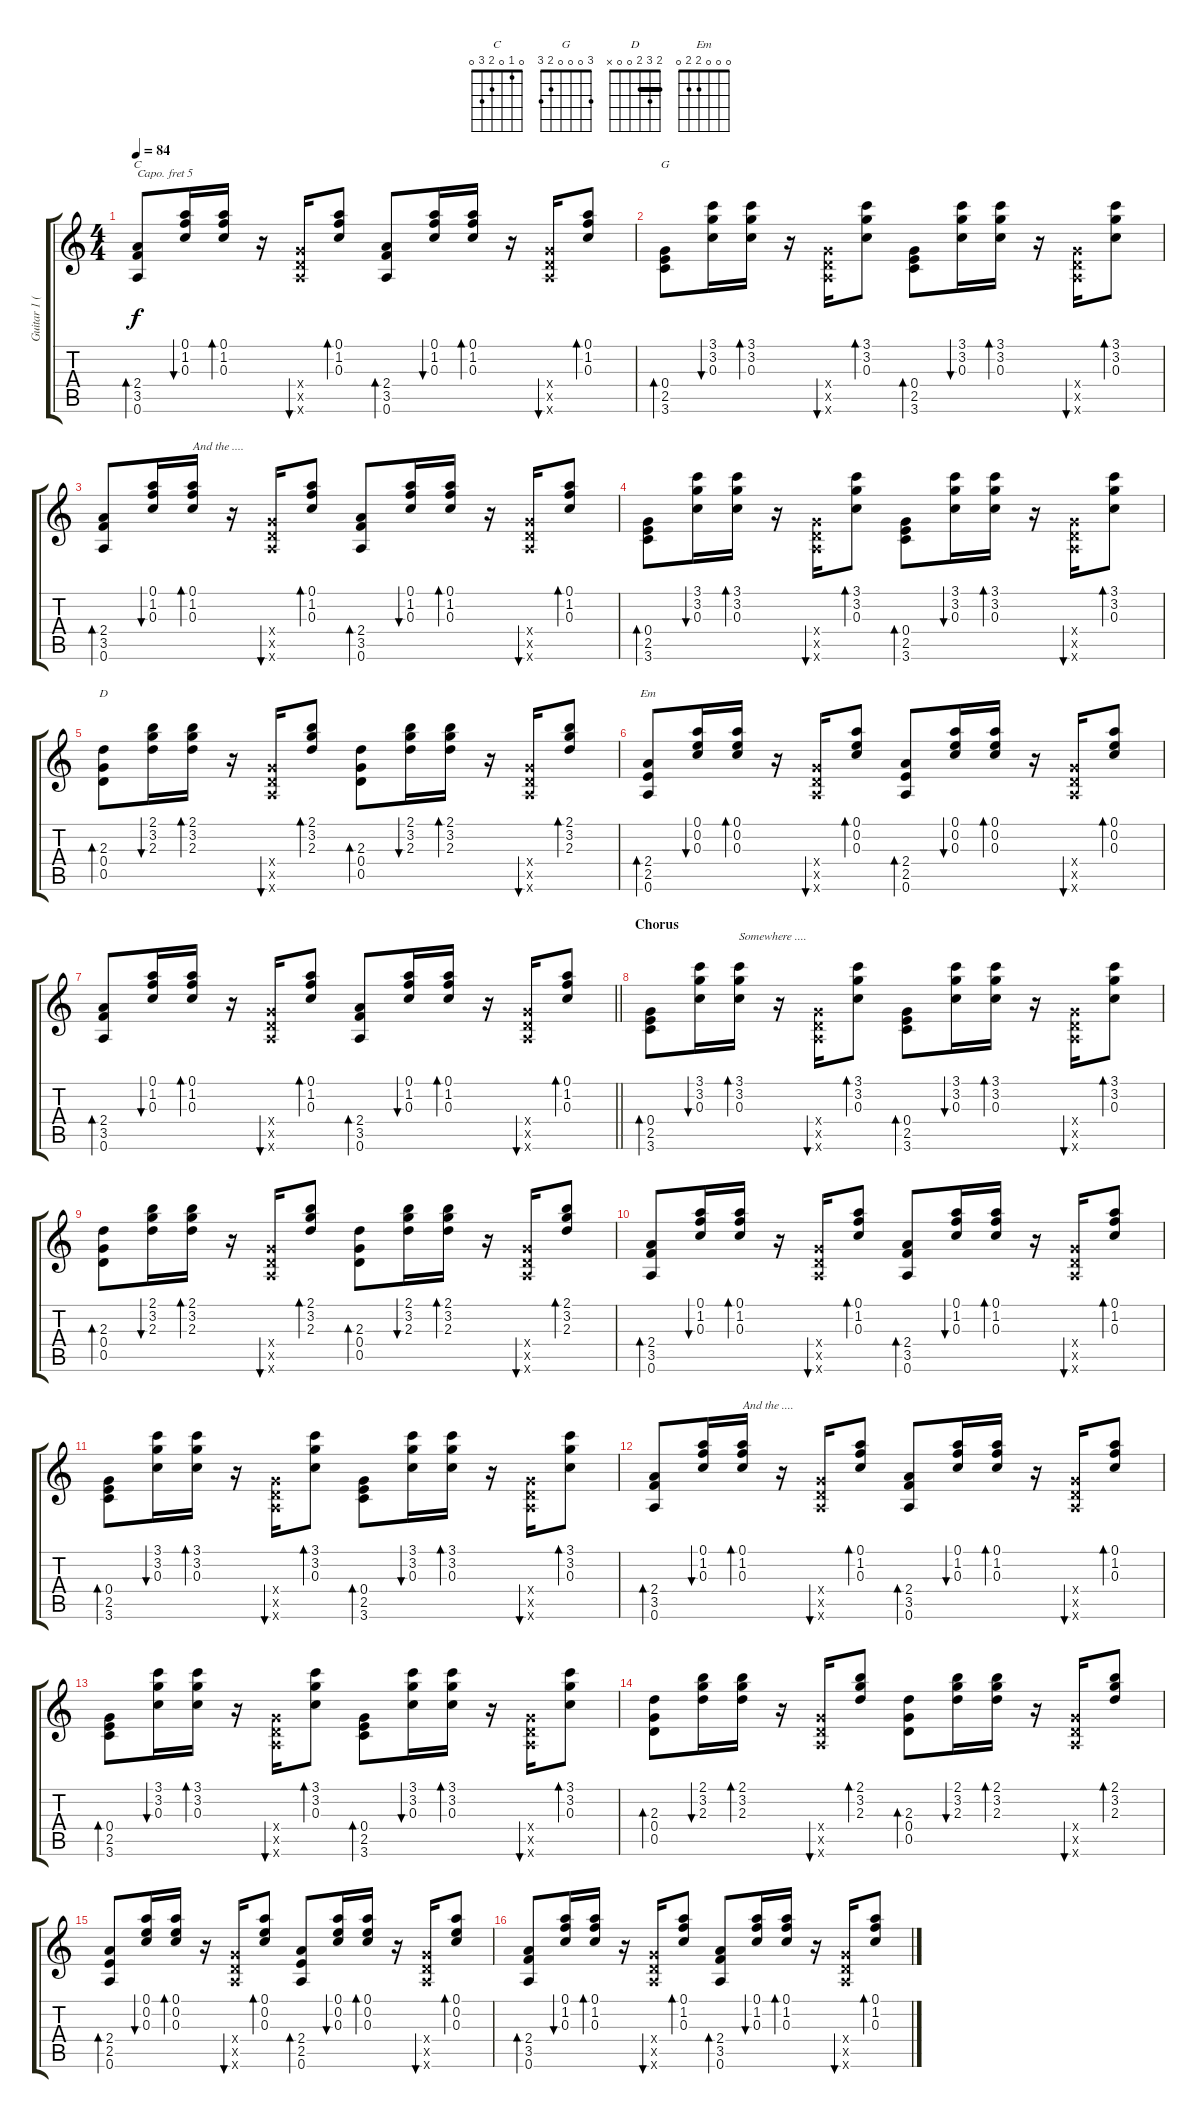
\track ("Guitar 1 (Capo 5)" "Guitar 1 (") {instrument electricguitarjazz}
\staff {score tabs}
\capo 5
\tuning (E4 B3 G3 D3 A2 E2) {hide}
\chord ("C" 0 1 0 2 3 0)
\chord ("G" 3 0 0 0 2 3)
\chord ("D" 2 3 2 0 0 x) {barre 2}
\chord ("Em" 0 0 0 2 2 0)
\ts (4 4)
\tempo 84
\clef g2
\ks c
(2.4 3.5 0.6).8{bd 60 ch "C" dy f} (0.1 1.2 0.3).16{bu 60} (0.1 1.2 0.3).16{bd 60} r.16 (0.4{x} 0.5{x} 0.6{x}).16{bu 60} (0.1 1.2 0.3).8{bd 60} (2.4 3.5 0.6).8{bd 60} (0.1 1.2 0.3).16{bu 60} (0.1 1.2 0.3).16{bd 60} r.16 (0.4{x} 0.5{x} 0.6{x}).16{bu 60} (0.1 1.2 0.3).8{bd 60} |
(0.4 2.5 3.6).8{bd 60 ch "G"} (3.1 3.2 0.3).16{bu 60} (3.1 3.2 0.3).16{bd 60} r.16 (0.4{x} 0.5{x} 0.6{x}).16{bu 60} (3.1 3.2 0.3).8{bd 60} (0.4 2.5 3.6).8{bd 60} (3.1 3.2 0.3).16{bu 60} (3.1 3.2 0.3).16{bd 60} r.16 (0.4{x} 0.5{x} 0.6{x}).16{bu 60} (3.1 3.2 0.3).8{bd 60} |
(2.4 3.5 0.6).8{bd 60} (0.1 1.2 0.3).16{bu 60} (0.1 1.2 0.3).16{bd 60 txt "And the ...."} r.16 (0.4{x} 0.5{x} 0.6{x}).16{bu 60} (0.1 1.2 0.3).8{bd 60} (2.4 3.5 0.6).8{bd 60} (0.1 1.2 0.3).16{bu 60} (0.1 1.2 0.3).16{bd 60} r.16 (0.4{x} 0.5{x} 0.6{x}).16{bu 60} (0.1 1.2 0.3).8{bd 60} |
(0.4 2.5 3.6).8{bd 60} (3.1 3.2 0.3).16{bu 60} (3.1 3.2 0.3).16{bd 60} r.16 (0.4{x} 0.5{x} 0.6{x}).16{bu 60} (3.1 3.2 0.3).8{bd 60} (0.4 2.5 3.6).8{bd 60} (3.1 3.2 0.3).16{bu 60} (3.1 3.2 0.3).16{bd 60} r.16 (0.4{x} 0.5{x} 0.6{x}).16{bu 60} (3.1 3.2 0.3).8{bd 60} |
(2.3 0.4 0.5).8{bd 60 ch "D"} (2.1 3.2 2.3).16{bu 60} (2.1 3.2 2.3).16{bd 60} r.16 (0.4{x} 0.5{x} 0.6{x}).16{bu 60} (2.1 3.2 2.3).8{bd 60} (2.3 0.4 0.5).8{bd 60} (2.1 3.2 2.3).16{bu 60} (2.1 3.2 2.3).16{bd 60} r.16 (0.4{x} 0.5{x} 0.6{x}).16{bu 60} (2.1 3.2 2.3).8{bd 60} |
(2.4 2.5 0.6).8{bd 60 ch "Em"} (0.1 0.2 0.3).16{bu 60} (0.1 0.2 0.3).16{bd 60} r.16 (0.4{x} 0.5{x} 0.6{x}).16{bu 60} (0.1 0.2 0.3).8{bd 60} (2.4 2.5 0.6).8{bd 60} (0.1 0.2 0.3).16{bu 60} (0.1 0.2 0.3).16{bd 60} r.16 (0.4{x} 0.5{x} 0.6{x}).16{bu 60} (0.1 0.2 0.3).8{bd 60} |
\barLineRight lightlight
(2.4 3.5 0.6).8{bd 60} (0.1 1.2 0.3).16{bu 60} (0.1 1.2 0.3).16{bd 60} r.16 (0.4{x} 0.5{x} 0.6{x}).16{bu 60} (0.1 1.2 0.3).8{bd 60} (2.4 3.5 0.6).8{bd 60} (0.1 1.2 0.3).16{bu 60} (0.1 1.2 0.3).16{bd 60} r.16 (0.4{x} 0.5{x} 0.6{x}).16{bu 60} (0.1 1.2 0.3).8{bd 60} |
\section ("" "Chorus")
(0.4 2.5 3.6).8{bd 60} (3.1 3.2 0.3).16{bu 60} (3.1 3.2 0.3).16{bd 60 txt "Somewhere ...."} r.16 (0.4{x} 0.5{x} 0.6{x}).16{bu 60} (3.1 3.2 0.3).8{bd 60} (0.4 2.5 3.6).8{bd 60} (3.1 3.2 0.3).16{bu 60} (3.1 3.2 0.3).16{bd 60} r.16 (0.4{x} 0.5{x} 0.6{x}).16{bu 60} (3.1 3.2 0.3).8{bd 60} |
(2.3 0.4 0.5).8{bd 60} (2.1 3.2 2.3).16{bu 60} (2.1 3.2 2.3).16{bd 60} r.16 (0.4{x} 0.5{x} 0.6{x}).16{bu 60} (2.1 3.2 2.3).8{bd 60} (2.3 0.4 0.5).8{bd 60} (2.1 3.2 2.3).16{bu 60} (2.1 3.2 2.3).16{bd 60} r.16 (0.4{x} 0.5{x} 0.6{x}).16{bu 60} (2.1 3.2 2.3).8{bd 60} |
(2.4 3.5 0.6).8{bd 60} (0.1 1.2 0.3).16{bu 60} (0.1 1.2 0.3).16{bd 60} r.16 (0.4{x} 0.5{x} 0.6{x}).16{bu 60} (0.1 1.2 0.3).8{bd 60} (2.4 3.5 0.6).8{bd 60} (0.1 1.2 0.3).16{bu 60} (0.1 1.2 0.3).16{bd 60} r.16 (0.4{x} 0.5{x} 0.6{x}).16{bu 60} (0.1 1.2 0.3).8{bd 60} |
(0.4 2.5 3.6).8{bd 60} (3.1 3.2 0.3).16{bu 60} (3.1 3.2 0.3).16{bd 60} r.16 (0.4{x} 0.5{x} 0.6{x}).16{bu 60} (3.1 3.2 0.3).8{bd 60} (0.4 2.5 3.6).8{bd 60} (3.1 3.2 0.3).16{bu 60} (3.1 3.2 0.3).16{bd 60} r.16 (0.4{x} 0.5{x} 0.6{x}).16{bu 60} (3.1 3.2 0.3).8{bd 60} |
(2.4 3.5 0.6).8{bd 60} (0.1 1.2 0.3).16{bu 60} (0.1 1.2 0.3).16{bd 60 txt "And the ...."} r.16 (0.4{x} 0.5{x} 0.6{x}).16{bu 60} (0.1 1.2 0.3).8{bd 60} (2.4 3.5 0.6).8{bd 60} (0.1 1.2 0.3).16{bu 60} (0.1 1.2 0.3).16{bd 60} r.16 (0.4{x} 0.5{x} 0.6{x}).16{bu 60} (0.1 1.2 0.3).8{bd 60} |
(0.4 2.5 3.6).8{bd 60} (3.1 3.2 0.3).16{bu 60} (3.1 3.2 0.3).16{bd 60} r.16 (0.4{x} 0.5{x} 0.6{x}).16{bu 60} (3.1 3.2 0.3).8{bd 60} (0.4 2.5 3.6).8{bd 60} (3.1 3.2 0.3).16{bu 60} (3.1 3.2 0.3).16{bd 60} r.16 (0.4{x} 0.5{x} 0.6{x}).16{bu 60} (3.1 3.2 0.3).8{bd 60} |
(2.3 0.4 0.5).8{bd 60} (2.1 3.2 2.3).16{bu 60} (2.1 3.2 2.3).16{bd 60} r.16 (0.4{x} 0.5{x} 0.6{x}).16{bu 60} (2.1 3.2 2.3).8{bd 60} (2.3 0.4 0.5).8{bd 60} (2.1 3.2 2.3).16{bu 60} (2.1 3.2 2.3).16{bd 60} r.16 (0.4{x} 0.5{x} 0.6{x}).16{bu 60} (2.1 3.2 2.3).8{bd 60} |
(2.4 2.5 0.6).8{bd 60} (0.1 0.2 0.3).16{bu 60} (0.1 0.2 0.3).16{bd 60} r.16 (0.4{x} 0.5{x} 0.6{x}).16{bu 60} (0.1 0.2 0.3).8{bd 60} (2.4 2.5 0.6).8{bd 60} (0.1 0.2 0.3).16{bu 60} (0.1 0.2 0.3).16{bd 60} r.16 (0.4{x} 0.5{x} 0.6{x}).16{bu 60} (0.1 0.2 0.3).8{bd 60} |
(2.4 3.5 0.6).8{bd 60} (0.1 1.2 0.3).16{bu 60} (0.1 1.2 0.3).16{bd 60} r.16 (0.4{x} 0.5{x} 0.6{x}).16{bu 60} (0.1 1.2 0.3).8{bd 60} (2.4 3.5 0.6).8{bd 60} (0.1 1.2 0.3).16{bu 60} (0.1 1.2 0.3).16{bd 60} r.16 (0.4{x} 0.5{x} 0.6{x}).16{bu 60} (0.1 1.2 0.3).8{bd 60}
